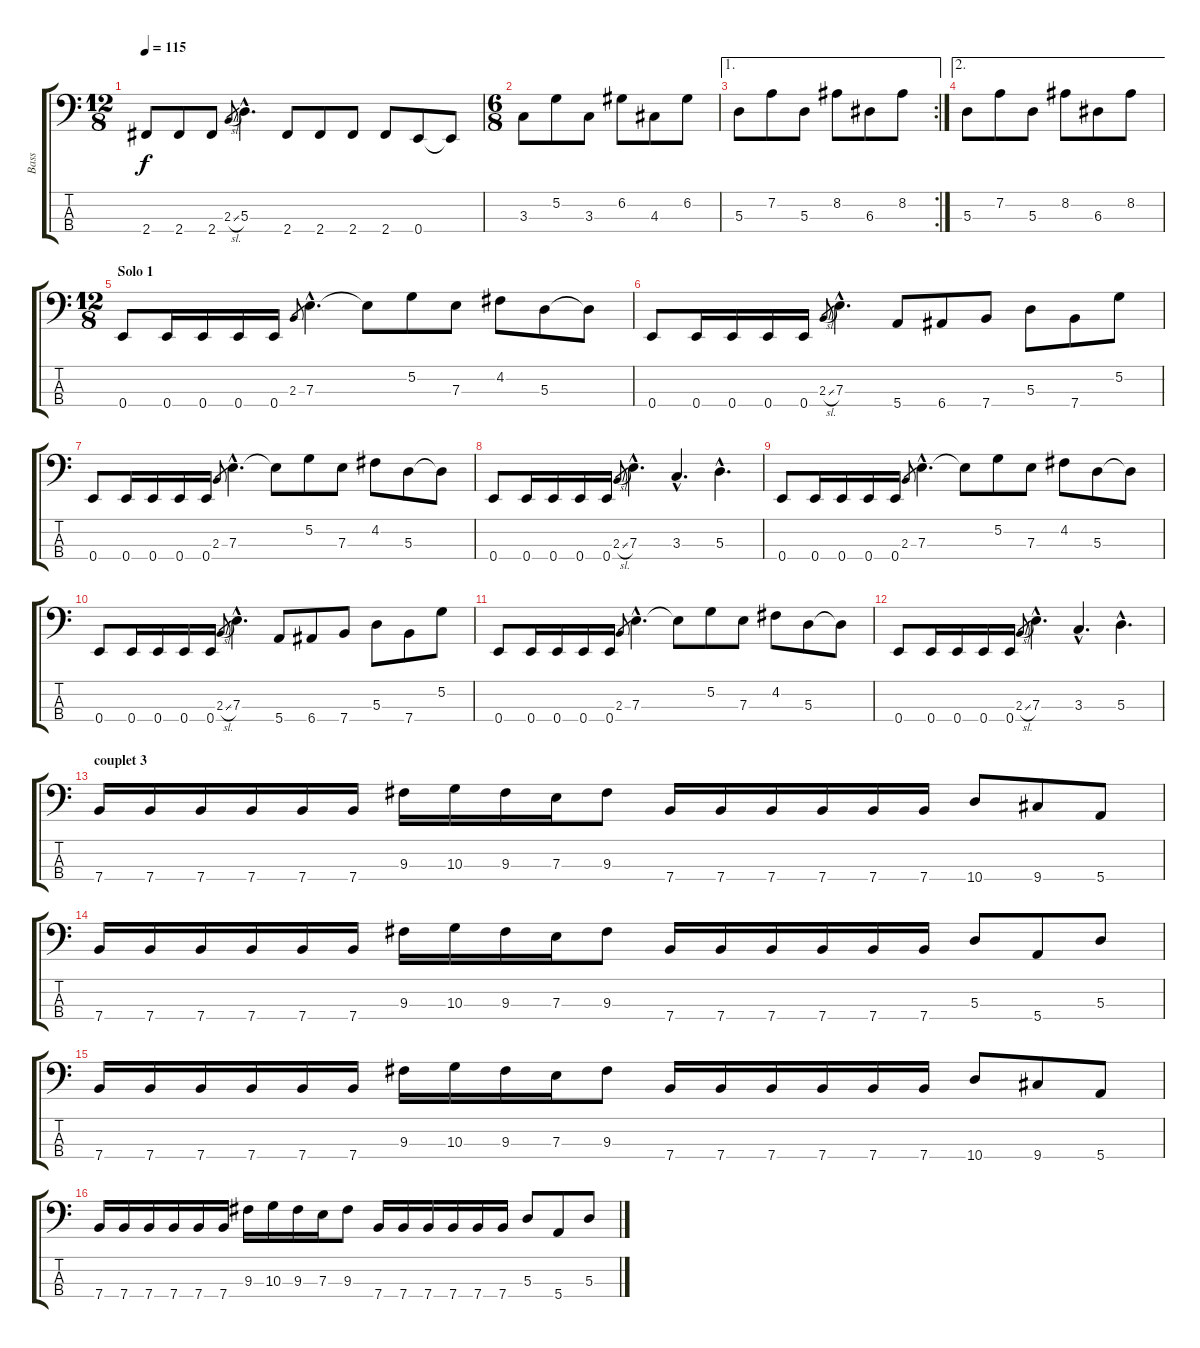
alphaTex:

\track ("Bass" "Bass") {instrument electricbasspick}
\staff {score tabs}
\tuning (G2 D2 A1 E1) {hide}
\ts (12 8)
\tempo 115
\clef f4
\ks c
2.4.8{dy f} 2.4.8 2.4.8 2.3{sl}.8{gr} 5.3{hac}.4{d} 2.4.8 2.4.8 2.4.8 2.4.8 0.4.8 0.4{t}.8 |
\ts (6 8)
3.3.8 5.2.8 3.3.8 6.2.8 4.3.8 6.2.8 |
\ae 1
\rc 2
5.3.8 7.2.8 5.3.8 8.2.8 6.3.8 8.2.8 |
\ae 2
5.3.8 7.2.8 5.3.8 8.2.8 6.3.8 8.2.8 |
\ts (12 8)
\section ("" "Solo 1")
0.4.8 0.4.16 0.4.16 0.4.16 0.4.16 2.3.8{gr} 7.3{hac}.4{d} 7.3{t}.8 5.2.8 7.3.8 4.2.8 5.3.8 5.3{t}.8 |
0.4.8 0.4.16 0.4.16 0.4.16 0.4.16 2.3{sl}.8{gr} 7.3{hac}.4{d} 5.4.8 6.4.8 7.4.8 5.3.8 7.4.8 5.2.8 |
0.4.8 0.4.16 0.4.16 0.4.16 0.4.16 2.3.8{gr} 7.3{hac}.4{d} 7.3{t}.8 5.2.8 7.3.8 4.2.8 5.3.8 5.3{t}.8 |
0.4.8 0.4.16 0.4.16 0.4.16 0.4.16 2.3{sl}.8{gr} 7.3{hac}.4{d} 3.3{hac}.4{d} 5.3{hac}.4{d} |
0.4.8 0.4.16 0.4.16 0.4.16 0.4.16 2.3.8{gr} 7.3{hac}.4{d} 7.3{t}.8 5.2.8 7.3.8 4.2.8 5.3.8 5.3{t}.8 |
0.4.8 0.4.16 0.4.16 0.4.16 0.4.16 2.3{sl}.8{gr} 7.3{hac}.4{d} 5.4.8 6.4.8 7.4.8 5.3.8 7.4.8 5.2.8 |
0.4.8 0.4.16 0.4.16 0.4.16 0.4.16 2.3.8{gr} 7.3{hac}.4{d} 7.3{t}.8 5.2.8 7.3.8 4.2.8 5.3.8 5.3{t}.8 |
0.4.8 0.4.16 0.4.16 0.4.16 0.4.16 2.3{sl}.8{gr} 7.3{hac}.4{d} 3.3{hac}.4{d} 5.3{hac}.4{d} |
\section ("" "couplet 3")
7.4.16 7.4.16 7.4.16 7.4.16 7.4.16 7.4.16 9.3.16 10.3.16 9.3.16 7.3.16 9.3.8 7.4.16 7.4.16 7.4.16 7.4.16 7.4.16 7.4.16 10.4.8 9.4.8 5.4.8 |
7.4.16 7.4.16 7.4.16 7.4.16 7.4.16 7.4.16 9.3.16 10.3.16 9.3.16 7.3.16 9.3.8 7.4.16 7.4.16 7.4.16 7.4.16 7.4.16 7.4.16 5.3.8 5.4.8 5.3.8 |
7.4.16 7.4.16 7.4.16 7.4.16 7.4.16 7.4.16 9.3.16 10.3.16 9.3.16 7.3.16 9.3.8 7.4.16 7.4.16 7.4.16 7.4.16 7.4.16 7.4.16 10.4.8 9.4.8 5.4.8 |
7.4.16 7.4.16 7.4.16 7.4.16 7.4.16 7.4.16 9.3.16 10.3.16 9.3.16 7.3.16 9.3.8 7.4.16 7.4.16 7.4.16 7.4.16 7.4.16 7.4.16 5.3.8 5.4.8 5.3.8
